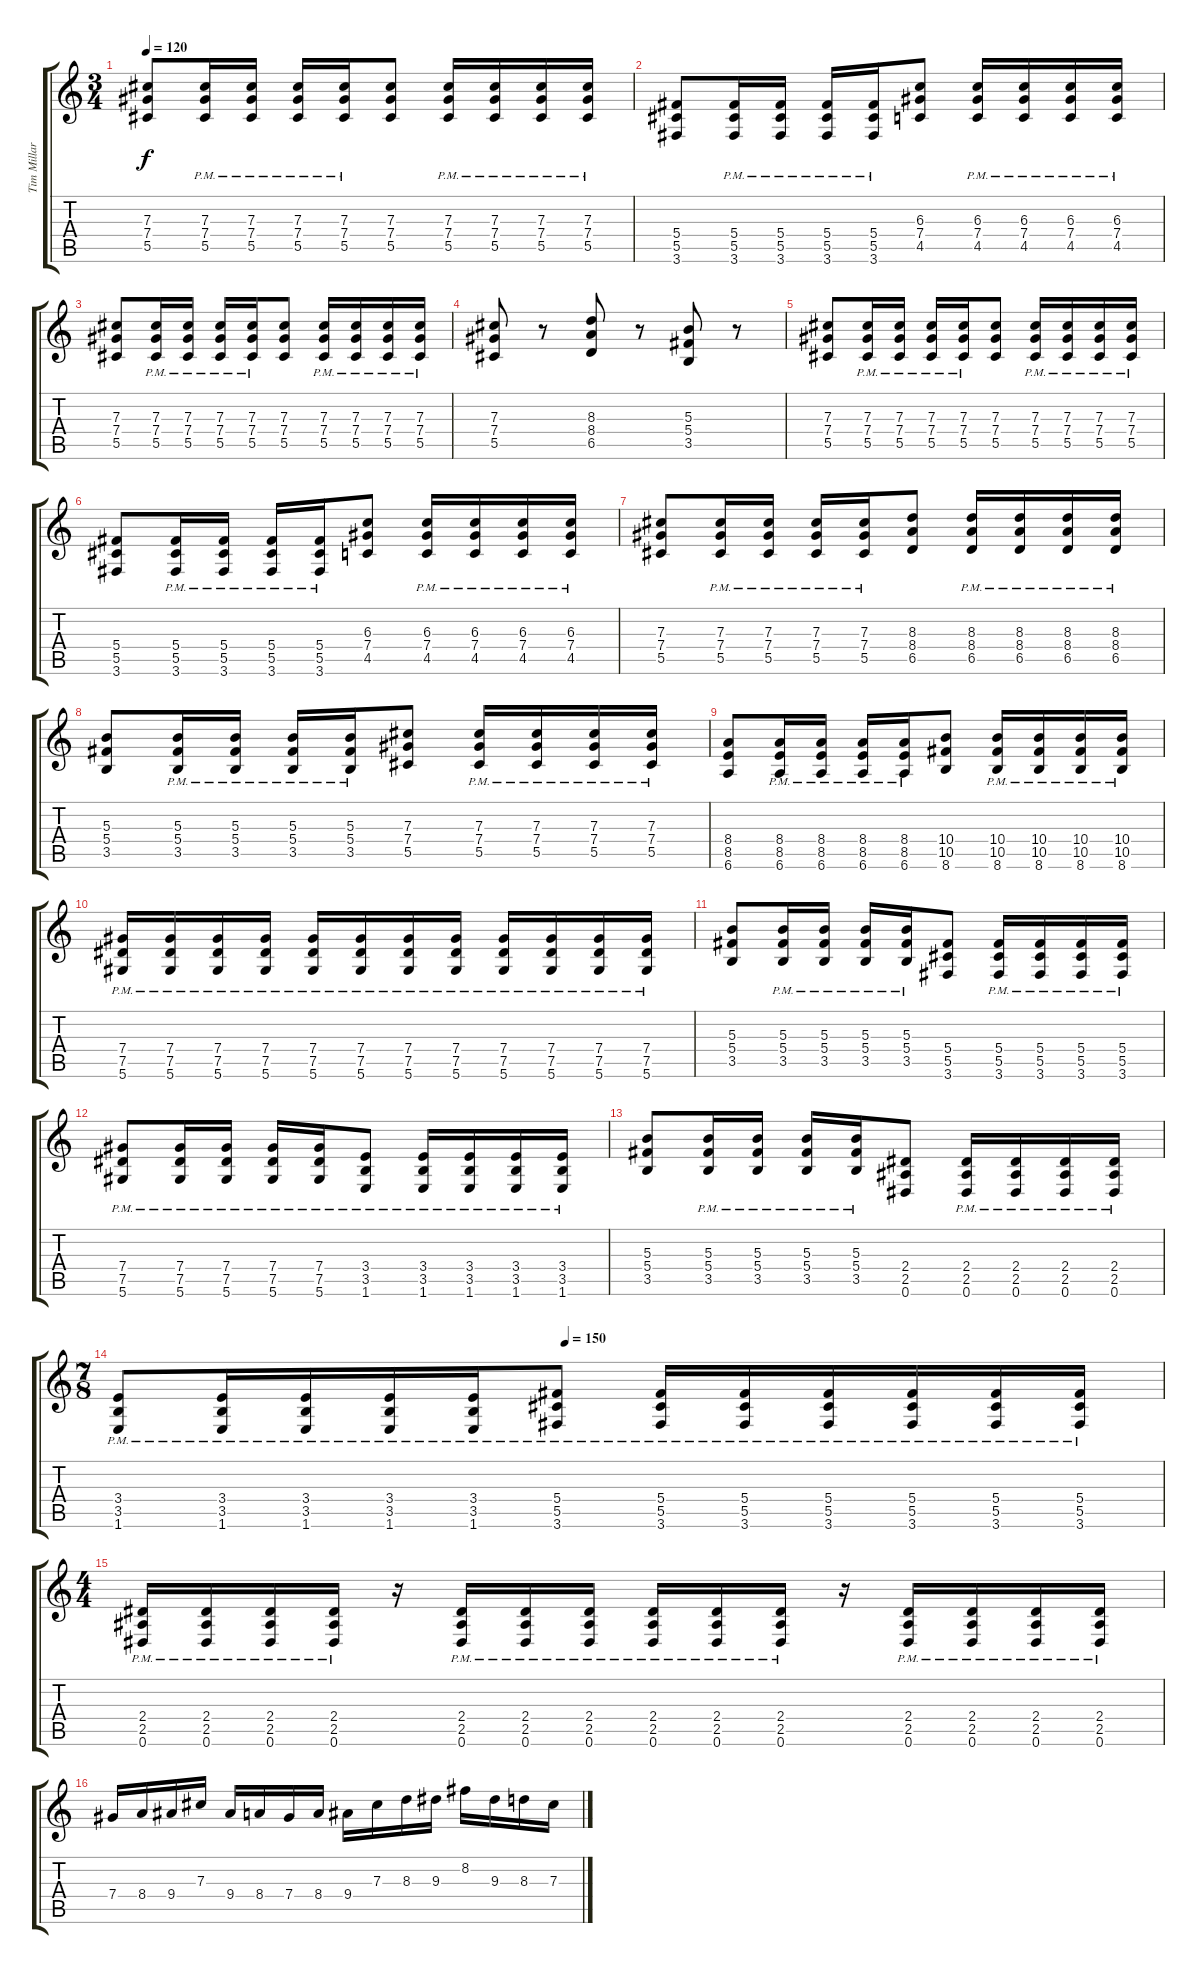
\track ("Tim Millar" "Tim Millar") {instrument distortionguitar}
\staff {score tabs}
\tuning (Eb4 Bb3 Gb3 Db3 Ab2 Eb2) {hide}
\ts (3 4)
\tempo 120
\clef g2
\ks c
(7.3 7.4 5.5).8{dy f} (7.3{pm} 7.4{pm} 5.5{pm}).16 (7.3{pm} 7.4{pm} 5.5{pm}).16 (7.3{pm} 7.4{pm} 5.5{pm}).16 (7.3{pm} 7.4{pm} 5.5{pm}).16 (7.3 7.4 5.5).8 (7.3{pm} 7.4{pm} 5.5{pm}).16 (7.3{pm} 7.4{pm} 5.5{pm}).16 (7.3{pm} 7.4{pm} 5.5{pm}).16 (7.3{pm} 7.4{pm} 5.5{pm}).16 |
(5.4 5.5 3.6).8 (5.4{pm} 5.5{pm} 3.6{pm}).16 (5.4{pm} 5.5{pm} 3.6{pm}).16 (5.4{pm} 5.5{pm} 3.6{pm}).16 (5.4{pm} 5.5{pm} 3.6{pm}).16 (6.3 7.4 4.5).8 (6.3{pm} 7.4{pm} 4.5{pm}).16 (6.3{pm} 7.4{pm} 4.5{pm}).16 (6.3{pm} 7.4{pm} 4.5{pm}).16 (6.3{pm} 7.4{pm} 4.5{pm}).16 |
(7.3 7.4 5.5).8 (7.3{pm} 7.4{pm} 5.5{pm}).16 (7.3{pm} 7.4{pm} 5.5{pm}).16 (7.3{pm} 7.4{pm} 5.5{pm}).16 (7.3{pm} 7.4{pm} 5.5{pm}).16 (7.3 7.4 5.5).8 (7.3{pm} 7.4{pm} 5.5{pm}).16 (7.3{pm} 7.4{pm} 5.5{pm}).16 (7.3{pm} 7.4{pm} 5.5{pm}).16 (7.3{pm} 7.4{pm} 5.5{pm}).16 |
(7.3 7.4 5.5).8 r.8 (8.3 8.4 6.5).8 r.8 (5.3 5.4 3.5).8 r.8 |
(7.3 7.4 5.5).8 (7.3{pm} 7.4{pm} 5.5{pm}).16 (7.3{pm} 7.4{pm} 5.5{pm}).16 (7.3{pm} 7.4{pm} 5.5{pm}).16 (7.3{pm} 7.4{pm} 5.5{pm}).16 (7.3 7.4 5.5).8 (7.3{pm} 7.4{pm} 5.5{pm}).16 (7.3{pm} 7.4{pm} 5.5{pm}).16 (7.3{pm} 7.4{pm} 5.5{pm}).16 (7.3{pm} 7.4{pm} 5.5{pm}).16 |
(5.4 5.5 3.6).8 (5.4{pm} 5.5{pm} 3.6{pm}).16 (5.4{pm} 5.5{pm} 3.6{pm}).16 (5.4{pm} 5.5{pm} 3.6{pm}).16 (5.4{pm} 5.5{pm} 3.6{pm}).16 (6.3 7.4 4.5).8 (6.3{pm} 7.4{pm} 4.5{pm}).16 (6.3{pm} 7.4{pm} 4.5{pm}).16 (6.3{pm} 7.4{pm} 4.5{pm}).16 (6.3{pm} 7.4{pm} 4.5{pm}).16 |
(7.3 7.4 5.5).8 (7.3{pm} 7.4{pm} 5.5{pm}).16 (7.3{pm} 7.4{pm} 5.5{pm}).16 (7.3{pm} 7.4{pm} 5.5{pm}).16 (7.3{pm} 7.4{pm} 5.5{pm}).16 (8.3 8.4 6.5).8 (8.3{pm} 8.4{pm} 6.5{pm}).16 (8.3{pm} 8.4{pm} 6.5{pm}).16 (8.3{pm} 8.4{pm} 6.5{pm}).16 (8.3{pm} 8.4{pm} 6.5{pm}).16 |
(5.3 5.4 3.5).8 (5.3{pm} 5.4{pm} 3.5{pm}).16 (5.3{pm} 5.4{pm} 3.5{pm}).16 (5.3{pm} 5.4{pm} 3.5{pm}).16 (5.3{pm} 5.4{pm} 3.5{pm}).16 (7.3 7.4 5.5).8 (7.3{pm} 7.4{pm} 5.5{pm}).16 (7.3{pm} 7.4{pm} 5.5{pm}).16 (7.3{pm} 7.4{pm} 5.5{pm}).16 (7.3{pm} 7.4{pm} 5.5{pm}).16 |
(8.4 8.5 6.6).8 (8.4{pm} 8.5{pm} 6.6{pm}).16 (8.4{pm} 8.5{pm} 6.6{pm}).16 (8.4{pm} 8.5{pm} 6.6{pm}).16 (8.4{pm} 8.5{pm} 6.6{pm}).16 (10.4 10.5 8.6).8 (10.4{pm} 10.5{pm} 8.6{pm}).16 (10.4{pm} 10.5{pm} 8.6{pm}).16 (10.4{pm} 10.5{pm} 8.6{pm}).16 (10.4{pm} 10.5{pm} 8.6{pm}).16 |
(7.4{pm} 7.5{pm} 5.6{pm}).16 (7.4{pm} 7.5{pm} 5.6{pm}).16 (7.4{pm} 7.5{pm} 5.6{pm}).16 (7.4{pm} 7.5{pm} 5.6{pm}).16 (7.4{pm} 7.5{pm} 5.6{pm}).16 (7.4{pm} 7.5{pm} 5.6{pm}).16 (7.4{pm} 7.5{pm} 5.6{pm}).16 (7.4{pm} 7.5{pm} 5.6{pm}).16 (7.4{pm} 7.5{pm} 5.6{pm}).16 (7.4{pm} 7.5{pm} 5.6{pm}).16 (7.4{pm} 7.5{pm} 5.6{pm}).16 (7.4{pm} 7.5{pm} 5.6{pm}).16 |
(5.3 5.4 3.5).8 (5.3{pm} 5.4{pm} 3.5{pm}).16 (5.3{pm} 5.4{pm} 3.5{pm}).16 (5.3{pm} 5.4{pm} 3.5{pm}).16 (5.3{pm} 5.4{pm} 3.5{pm}).16 (5.4 5.5 3.6).8 (5.4{pm} 5.5{pm} 3.6{pm}).16 (5.4{pm} 5.5{pm} 3.6{pm}).16 (5.4{pm} 5.5{pm} 3.6{pm}).16 (5.4{pm} 5.5{pm} 3.6{pm}).16 |
(7.4{pm} 7.5{pm} 5.6{pm}).8 (7.4{pm} 7.5{pm} 5.6{pm}).16 (7.4{pm} 7.5{pm} 5.6{pm}).16 (7.4{pm} 7.5{pm} 5.6{pm}).16 (7.4{pm} 7.5{pm} 5.6{pm}).16 (3.4{pm} 3.5{pm} 1.6{pm}).8 (3.4{pm} 3.5{pm} 1.6{pm}).16 (3.4{pm} 3.5{pm} 1.6{pm}).16 (3.4{pm} 3.5{pm} 1.6{pm}).16 (3.4{pm} 3.5{pm} 1.6{pm}).16 |
(5.3 5.4 3.5).8 (5.3{pm} 5.4{pm} 3.5{pm}).16 (5.3{pm} 5.4{pm} 3.5{pm}).16 (5.3{pm} 5.4{pm} 3.5{pm}).16 (5.3{pm} 5.4{pm} 3.5{pm}).16 (2.4 2.5 0.6).8 (2.4{pm} 2.5{pm} 0.6{pm}).16 (2.4{pm} 2.5{pm} 0.6{pm}).16 (2.4{pm} 2.5{pm} 0.6{pm}).16 (2.4{pm} 2.5{pm} 0.6{pm}).16 |
\ts (7 8)
\tempo (150 0.42857142857142855)
(3.4{pm} 3.5{pm} 1.6{pm}).8 (3.4{pm} 3.5{pm} 1.6{pm}).16 (3.4{pm} 3.5{pm} 1.6{pm}).16 (3.4{pm} 3.5{pm} 1.6{pm}).16 (3.4{pm} 3.5{pm} 1.6{pm}).16 (5.4{pm} 5.5{pm} 3.6{pm}).8 (5.4{pm} 5.5{pm} 3.6{pm}).16 (5.4{pm} 5.5{pm} 3.6{pm}).16 (5.4{pm} 5.5{pm} 3.6{pm}).16 (5.4{pm} 5.5{pm} 3.6{pm}).16 (5.4{pm} 5.5{pm} 3.6{pm}).16 (5.4{pm} 5.5{pm} 3.6{pm}).16 |
\ts (4 4)
(2.4{pm} 2.5{pm} 0.6{pm}).16 (2.4{pm} 2.5{pm} 0.6{pm}).16 (2.4{pm} 2.5{pm} 0.6{pm}).16 (2.4{pm} 2.5{pm} 0.6{pm}).16 r.16 (2.4{pm} 2.5{pm} 0.6{pm}).16 (2.4{pm} 2.5{pm} 0.6{pm}).16 (2.4{pm} 2.5{pm} 0.6{pm}).16 (2.4{pm} 2.5{pm} 0.6{pm}).16 (2.4{pm} 2.5{pm} 0.6{pm}).16 (2.4{pm} 2.5{pm} 0.6{pm}).16 r.16 (2.4{pm} 2.5{pm} 0.6{pm}).16 (2.4{pm} 2.5{pm} 0.6{pm}).16 (2.4{pm} 2.5{pm} 0.6{pm}).16 (2.4{pm} 2.5{pm} 0.6{pm}).16 |
7.4.16 8.4.16 9.4.16 7.3.16 9.4.16 8.4.16 7.4.16 8.4.16 9.4.16 7.3.16 8.3.16 9.3.16 8.2.16 9.3.16 8.3.16 7.3.16
